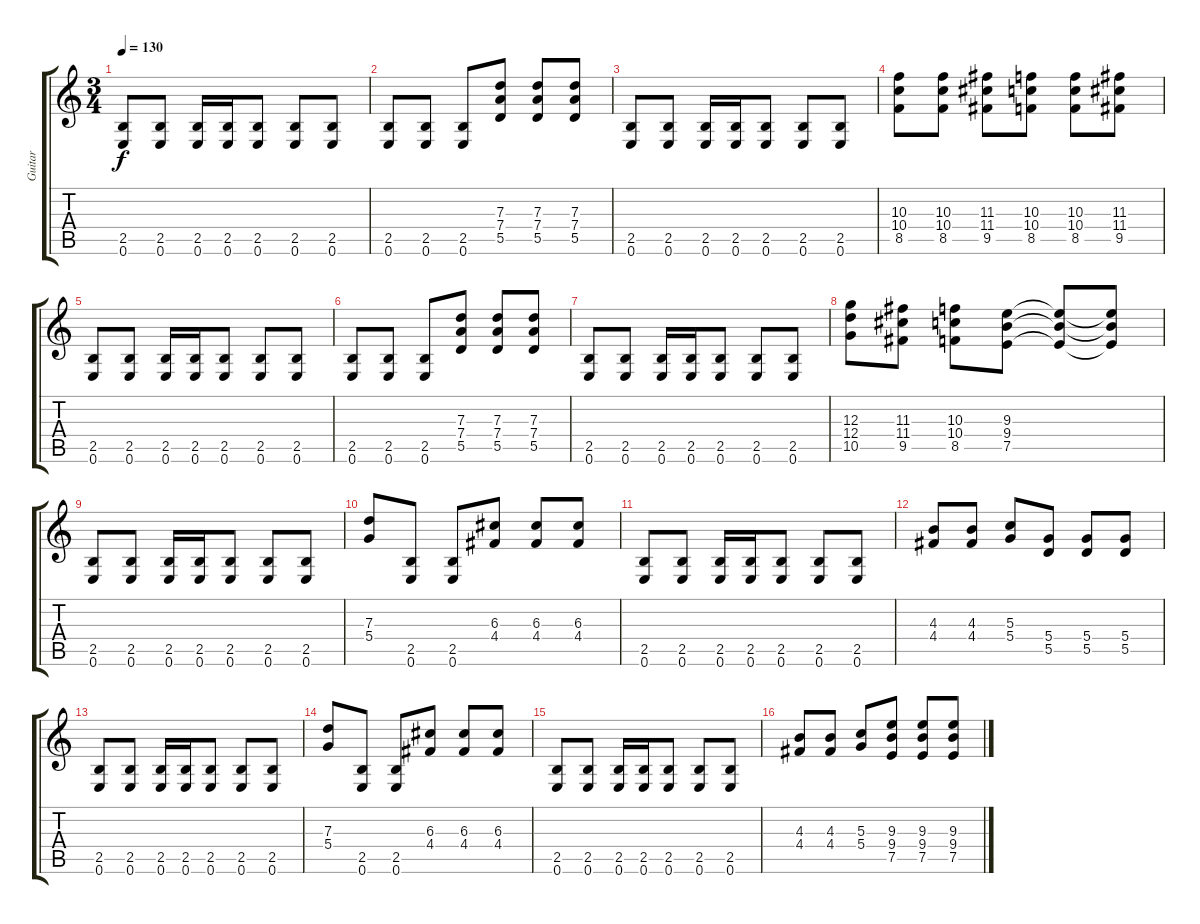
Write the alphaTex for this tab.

\track ("Guitar" "Guitar") {instrument overdrivenguitar}
\staff {score tabs}
\tuning (E4 B3 G3 D3 A2 E2) {hide}
\ts (3 4)
\tempo 130
\clef g2
\ks c
(2.5 0.6).8{dy f} (2.5 0.6).8 (2.5 0.6).16 (2.5 0.6).16 (2.5 0.6).8 (2.5 0.6).8 (2.5 0.6).8 |
(2.5 0.6).8 (2.5 0.6).8 (2.5 0.6).8 (7.3 7.4 5.5).8 (7.3 7.4 5.5).8 (7.3 7.4 5.5).8 |
(2.5 0.6).8 (2.5 0.6).8 (2.5 0.6).16 (2.5 0.6).16 (2.5 0.6).8 (2.5 0.6).8 (2.5 0.6).8 |
(10.3 10.4 8.5).8 (10.3 10.4 8.5).8 (11.3 11.4 9.5).8 (10.3 10.4 8.5).8 (10.3 10.4 8.5).8 (11.3 11.4 9.5).8 |
(2.5 0.6).8 (2.5 0.6).8 (2.5 0.6).16 (2.5 0.6).16 (2.5 0.6).8 (2.5 0.6).8 (2.5 0.6).8 |
(2.5 0.6).8 (2.5 0.6).8 (2.5 0.6).8 (7.3 7.4 5.5).8 (7.3 7.4 5.5).8 (7.3 7.4 5.5).8 |
(2.5 0.6).8 (2.5 0.6).8 (2.5 0.6).16 (2.5 0.6).16 (2.5 0.6).8 (2.5 0.6).8 (2.5 0.6).8 |
(12.3 12.4 10.5).8 (11.3 11.4 9.5).8 (10.3 10.4 8.5).8 (9.3 9.4 7.5).8 (9.3{t} 9.4{t} 7.5{t}).8 (9.3{t} 9.4{t} 7.5{t}).8 |
(2.5 0.6).8 (2.5 0.6).8 (2.5 0.6).16 (2.5 0.6).16 (2.5 0.6).8 (2.5 0.6).8 (2.5 0.6).8 |
(7.3 5.4).8 (2.5 0.6).8 (2.5 0.6).8 (6.3 4.4).8 (6.3 4.4).8 (6.3 4.4).8 |
(2.5 0.6).8 (2.5 0.6).8 (2.5 0.6).16 (2.5 0.6).16 (2.5 0.6).8 (2.5 0.6).8 (2.5 0.6).8 |
(4.3 4.4).8 (4.3 4.4).8 (5.3 5.4).8 (5.4 5.5).8 (5.4 5.5).8 (5.4 5.5).8 |
(2.5 0.6).8 (2.5 0.6).8 (2.5 0.6).16 (2.5 0.6).16 (2.5 0.6).8 (2.5 0.6).8 (2.5 0.6).8 |
(7.3 5.4).8 (2.5 0.6).8 (2.5 0.6).8 (6.3 4.4).8 (6.3 4.4).8 (6.3 4.4).8 |
(2.5 0.6).8 (2.5 0.6).8 (2.5 0.6).16 (2.5 0.6).16 (2.5 0.6).8 (2.5 0.6).8 (2.5 0.6).8 |
(4.3 4.4).8 (4.3 4.4).8 (5.3 5.4).8 (9.3 9.4 7.5).8 (9.3 9.4 7.5).8 (9.3 9.4 7.5).8
